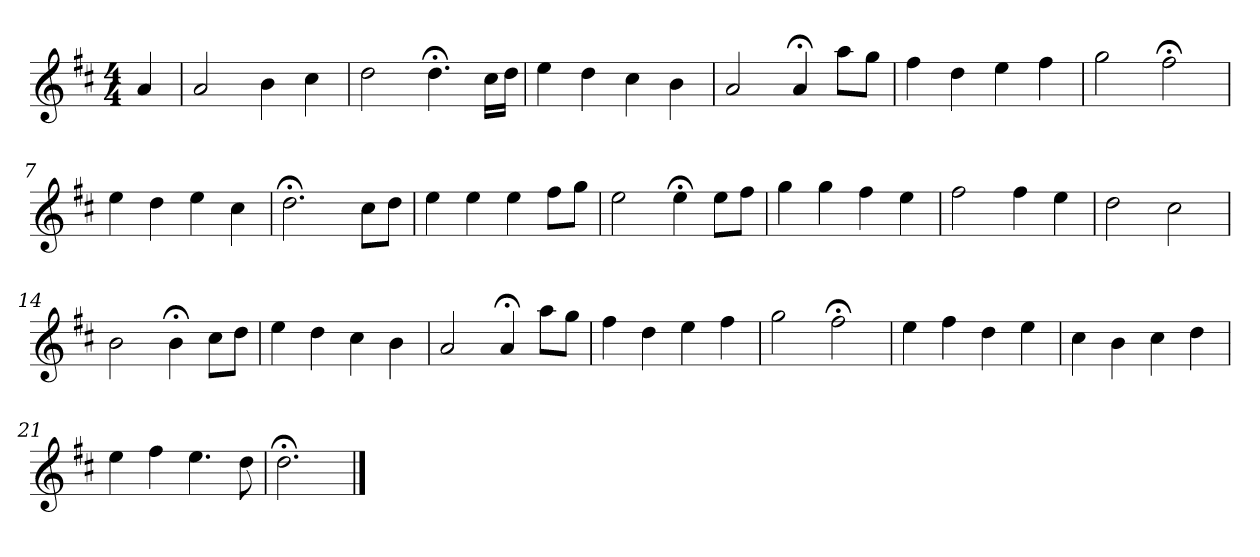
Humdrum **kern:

**kern
*part1
*staff1
*k[f#c#]
*D:
*M4/4
*MM120
=
4a
=1
2a
4b
4cc#
=2
2dd
4.dd;<
16cc#LL
16ddJJ
=3
4ee
4dd
4cc#
4b
=4
2a
4a;<
8aaL
8ggJ
=5
4ff#
4dd
4ee
4ff#
=6
2gg
2ff#;<
=7
4ee
4dd
4ee
4cc#
=8
2.dd;<
8cc#L
8ddJ
=9
4ee
4ee
4ee
8ff#L
8ggJ
=10
2ee
4ee;<
8eeL
8ff#J
=11
4gg
4gg
4ff#
4ee
=12
2ff#
4ff#
4ee
=13
2dd
2cc#
=14
2b
4b;<
8cc#L
8ddJ
=15
4ee
4dd
4cc#
4b
=16
2a
4a;<
8aaL
8ggJ
=17
4ff#
4dd
4ee
4ff#
=18
2gg
2ff#;<
=19
4ee
4ff#
4dd
4ee
=20
4cc#
4b
4cc#
4dd
=21
4ee
4ff#
4.ee
8dd
=22
2.dd;<
==
*-
